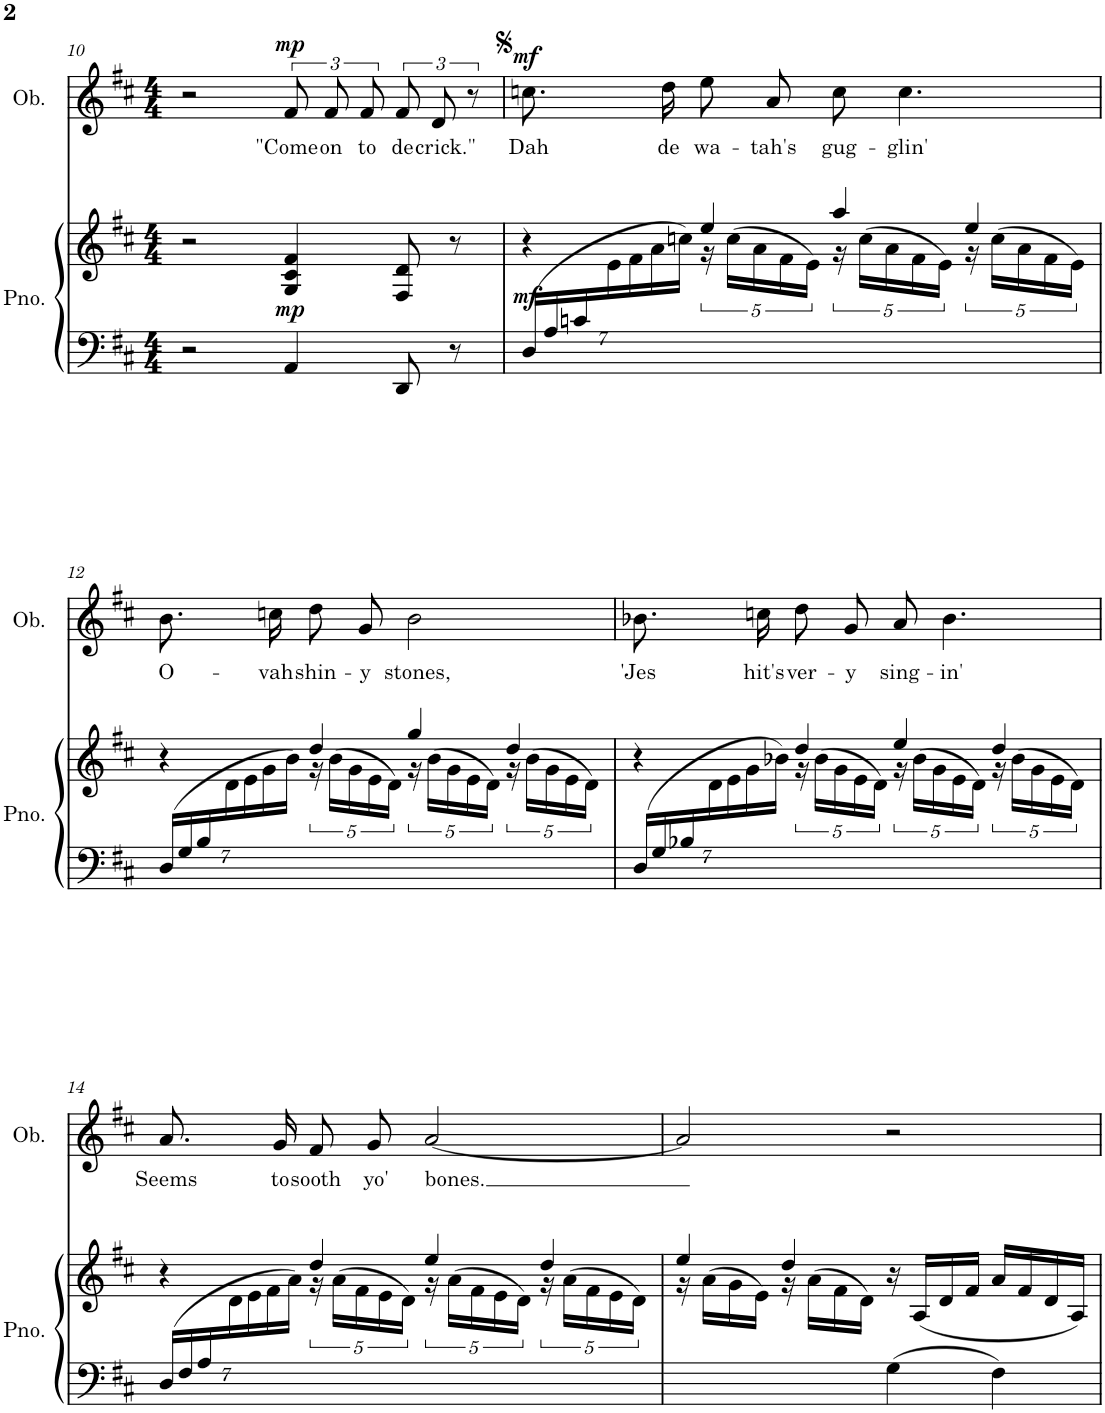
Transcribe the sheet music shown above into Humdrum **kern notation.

**kern	**kern	**dynam	**kern	**text	**dynam
*part2	*part2	*part2	*part1	*part1	*part1
*staff3	*staff2	*staff2/3	*staff1	*staff1	*staff1
*I"Piano	*	*	*I"Oboe	*	*
*I'Pno.	*	*	*I'Ob.	*	*
!!LO:PB:g=z
*clefF4	*clefG2	*	*clefG2	*	*
*k[f#c#]	*k[f#c#]	*	*k[f#c#]	*	*
*M4/4	*M4/4	*	*M4/4	*	*
=10	=10	=10	=10	=10	=10
2r	2r	.	2r	.	.
!	!	!LO:DY:b	!	!LO:LY:b	!LO:DY:a
4AA/	4G/ 4c#/ 4f#/	mp	12f#/L	"Come	mp
!	!	!	!	!LO:LY:b	!
.	.	.	12f#/	on	.
!	!	!	!	!LO:LY:b	!
.	.	.	12f#/J	to	.
!	!	!	!	!LO:LY:b	!
8DD/	8F#/ 8d/	.	12f#/L	de	.
!	!	!	!	!LO:LY:b	!
.	.	.	12d/J	crick."	.
8r	8r	.	.	.	.
.	.	.	12r	.	.
=11	=11	=11	=11	=11	=11
*Xbrackettup	*	*	*	*	*
*	*^	*	*	*	*
!	!	!	!LO:DY:b	!	!LO:LY:b	!LO:DY:a
(28D/LL	4r	14.ryy	mf	8.ccn\L	Dah	mf
28A/	.	.	.	.	.	.
28cn/	.	.	.	.	.	.
7ryy	.	28e\	.	.	.	.
.	.	28f#\	.	.	.	.
.	.	28a\	.	.	.	.
!	!	!	!	!	!LO:LY:b	!
.	.	.	.	16dd\Jk	de	.
.	.	28ccn\JJ)	.	.	.	.
*brackettup	*	*	*	*	*	*
!	!	!	!	!	!LO:LY:b	!
20rBB	4ee/	20ryy	.	8ee\L	wa-	.
5ryy	.	(20cc\LL	.	.	.	.
.	.	20a\	.	.	.	.
!	!	!	!	!	!LO:LY:b	!
.	.	.	.	8a\J	-tah's	.
.	.	20f#\	.	.	.	.
.	.	20e\JJ)	.	.	.	.
!	!	!	!	!	!LO:LY:b	!
20rBB	4aa/	20ryy	.	8cc\	gug-	.
5ryy	.	(20cc\LL	.	.	.	.
.	.	20a\	.	.	.	.
!	!	!	!	!	!LO:LY:b	!
.	.	.	.	4.cc\	-glin'	.
.	.	20f#\	.	.	.	.
.	.	20e\JJ)	.	.	.	.
20rBB	4ee/	20ryy	.	.	.	.
5ryy	.	(20cc\LL	.	.	.	.
.	.	20a\	.	.	.	.
.	.	20f#\	.	.	.	.
.	.	20e\JJ)	.	.	.	.
!!LO:LB:g=z
=12	=12	=12	=12	=12	=12	=12
*Xbrackettup	*	*	*	*	*	*
!	!	!	!	!	!LO:LY:b	!
(28D/LL	4r	14.ryy	.	8.b\L	O-	.
28G/	.	.	.	.	.	.
28B/	.	.	.	.	.	.
7ryy	.	28d\	.	.	.	.
.	.	28e\	.	.	.	.
.	.	28g\	.	.	.	.
!	!	!	!	!	!LO:LY:b	!
.	.	.	.	16ccn\Jk	-vah	.
.	.	28b\JJ)	.	.	.	.
*brackettup	*	*	*	*	*	*
!	!	!	!	!	!LO:LY:b	!
20rBB	4dd/	20ryy	.	8dd\L	shin-	.
5ryy	.	(20b\LL	.	.	.	.
.	.	20g\	.	.	.	.
!	!	!	!	!	!LO:LY:b	!
.	.	.	.	8g\J	-y	.
.	.	20e\	.	.	.	.
.	.	20d\JJ)	.	.	.	.
!	!	!	!	!	!LO:LY:b	!
20rBB	4gg/	20ryy	.	2b\	stones,	.
5ryy	.	(20b\LL	.	.	.	.
.	.	20g\	.	.	.	.
.	.	20e\	.	.	.	.
.	.	20d\JJ)	.	.	.	.
20rBB	4dd/	20ryy	.	.	.	.
5ryy	.	(20b\LL	.	.	.	.
.	.	20g\	.	.	.	.
.	.	20e\	.	.	.	.
.	.	20d\JJ)	.	.	.	.
=13	=13	=13	=13	=13	=13	=13
*Xbrackettup	*	*	*	*	*	*
!	!	!	!	!	!LO:LY:b	!
(28D/LL	4r	14.ryy	.	8.b-X\L	'Jes	.
28G/	.	.	.	.	.	.
28B-X/	.	.	.	.	.	.
7ryy	.	28d\	.	.	.	.
.	.	28e\	.	.	.	.
.	.	28g\	.	.	.	.
!	!	!	!	!	!LO:LY:b	!
.	.	.	.	16ccn\Jk	hit's	.
.	.	28b-X\JJ)	.	.	.	.
*brackettup	*	*	*	*	*	*
!	!	!	!	!	!LO:LY:b	!
20rBB	4dd/	20ryy	.	8dd\L	ver-	.
5ryy	.	(20b-\LL	.	.	.	.
.	.	20g\	.	.	.	.
!	!	!	!	!	!LO:LY:b	!
.	.	.	.	8g\J	-y	.
.	.	20e\	.	.	.	.
.	.	20d\JJ)	.	.	.	.
!	!	!	!	!	!LO:LY:b	!
20rBB	4ee/	20ryy	.	8a/	sing-	.
5ryy	.	(20b-\LL	.	.	.	.
.	.	20g\	.	.	.	.
!	!	!	!	!	!LO:LY:b	!
.	.	.	.	4.b-\	-in'	.
.	.	20e\	.	.	.	.
.	.	20d\JJ)	.	.	.	.
20rBB	4dd/	20ryy	.	.	.	.
5ryy	.	(20b-\LL	.	.	.	.
.	.	20g\	.	.	.	.
.	.	20e\	.	.	.	.
.	.	20d\JJ)	.	.	.	.
!!LO:LB:g=z
=14	=14	=14	=14	=14	=14	=14
*Xbrackettup	*	*	*	*	*	*
!	!	!	!	!	!LO:LY:b	!
(28D/LL	4r	14.ryy	.	8.a/L	Seems	.
28F#/	.	.	.	.	.	.
28A/	.	.	.	.	.	.
7ryy	.	28d\	.	.	.	.
.	.	28e\	.	.	.	.
.	.	28f#\	.	.	.	.
!	!	!	!	!	!LO:LY:b	!
.	.	.	.	16g/Jk	to	.
.	.	28a\JJ)	.	.	.	.
*brackettup	*	*	*	*	*	*
!	!	!	!	!	!LO:LY:b	!
20rBB	4dd/	20ryy	.	8f#/L	sooth	.
5ryy	.	(20a\LL	.	.	.	.
.	.	20f#\	.	.	.	.
!	!	!	!	!	!LO:LY:b	!
.	.	.	.	8g/J	yo'	.
.	.	20e\	.	.	.	.
.	.	20d\JJ)	.	.	.	.
!	!	!	!	!	!LO:LY:b	!
20rBB	4ee/	20ryy	.	[2a/	bones.	.
5ryy	.	(20a\LL	.	.	.	.
.	.	20f#\	.	.	.	.
.	.	20e\	.	.	.	.
.	.	20d\JJ)	.	.	.	.
20rBB	4dd/	20ryy	.	.	.	.
5ryy	.	(20a\LL	.	.	.	.
.	.	20f#\	.	.	.	.
.	.	20e\	.	.	.	.
.	.	20d\JJ)	.	.	.	.
=15	=15	=15	=15	=15	=15	=15
16rBB	4ee/	16ryy	.	2a/]	.	.
8.ryy	.	(16a\LL	.	.	.	.
.	.	16g\	.	.	.	.
.	.	16e\JJ)	.	.	.	.
16rBB	4dd/	16ryy	.	.	.	.
8.ryy	.	(16a\LL	.	.	.	.
.	.	16f#\	.	.	.	.
.	.	16d\JJ)	.	.	.	.
4G\	16r	2ryy	.	2r	.	.
.	(16A/LL	.	.	.	.	.
.	16d/	.	.	.	.	.
.	16f#/JJ	.	.	.	.	.
4F#\	16a/LL	.	.	.	.	.
.	16f#/	.	.	.	.	.
.	16d/	.	.	.	.	.
.	16A/JJ)	.	.	.	.	.
*	*v	*v	*	*	*	*
=	=	=	=	=	=
*-	*-	*-	*-	*-	*-
